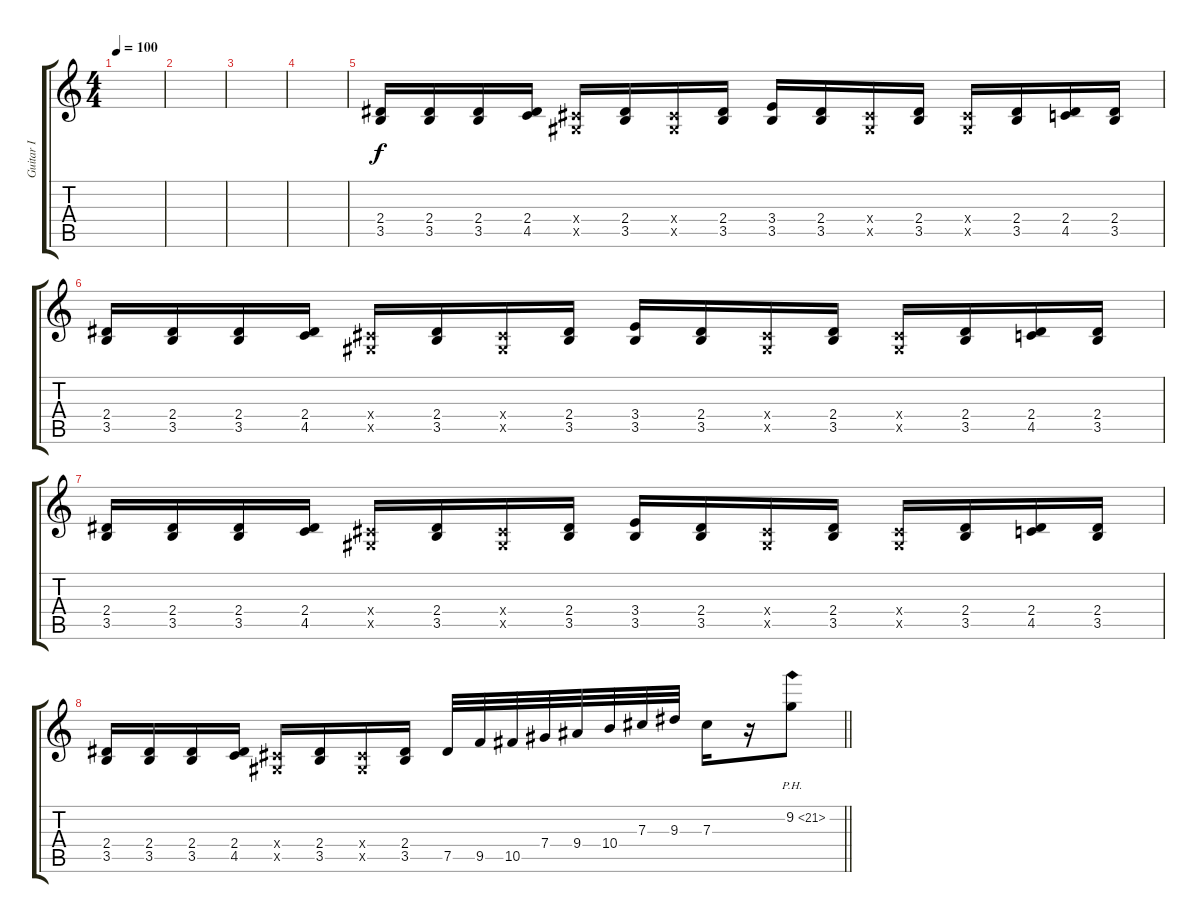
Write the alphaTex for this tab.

\track ("Guitar I" "Guitar I") {instrument overdrivenguitar}
\staff {score tabs}
\tuning (Eb4 Bb3 Gb3 Db3 Ab2 Eb2) {hide}
\ts (4 4)
\tempo 100
\clef g2
\ks c
|
|
|
|
(2.4 3.5).16 (2.4 3.5).16 (2.4 3.5).16 (2.4 4.5).16 (0.4{x} 0.5{x}).16 (2.4 3.5).16 (0.4{x} 0.5{x}).16 (2.4 3.5).16 (3.4 3.5).16 (2.4 3.5).16 (0.4{x} 0.5{x}).16 (2.4 3.5).16 (0.4{x} 0.5{x}).16 (2.4 3.5).16 (2.4 4.5).16 (2.4 3.5).16 |
(2.4 3.5).16 (2.4 3.5).16 (2.4 3.5).16 (2.4 4.5).16 (0.4{x} 0.5{x}).16 (2.4 3.5).16 (0.4{x} 0.5{x}).16 (2.4 3.5).16 (3.4 3.5).16 (2.4 3.5).16 (0.4{x} 0.5{x}).16 (2.4 3.5).16 (0.4{x} 0.5{x}).16 (2.4 3.5).16 (2.4 4.5).16 (2.4 3.5).16 |
(2.4 3.5).16 (2.4 3.5).16 (2.4 3.5).16 (2.4 4.5).16 (0.4{x} 0.5{x}).16 (2.4 3.5).16 (0.4{x} 0.5{x}).16 (2.4 3.5).16 (3.4 3.5).16 (2.4 3.5).16 (0.4{x} 0.5{x}).16 (2.4 3.5).16 (0.4{x} 0.5{x}).16 (2.4 3.5).16 (2.4 4.5).16 (2.4 3.5).16 |
\barLineRight lightlight
(2.4 3.5).16 (2.4 3.5).16 (2.4 3.5).16 (2.4 4.5).16 (0.4{x} 0.5{x}).16 (2.4 3.5).16 (0.4{x} 0.5{x}).16 (2.4 3.5).16 7.5.32 9.5.32 10.5.32 7.4.32 9.4.32 10.4.32 7.3.32 9.3.32 7.3.16 r.16 9.2{ph 12}.8
